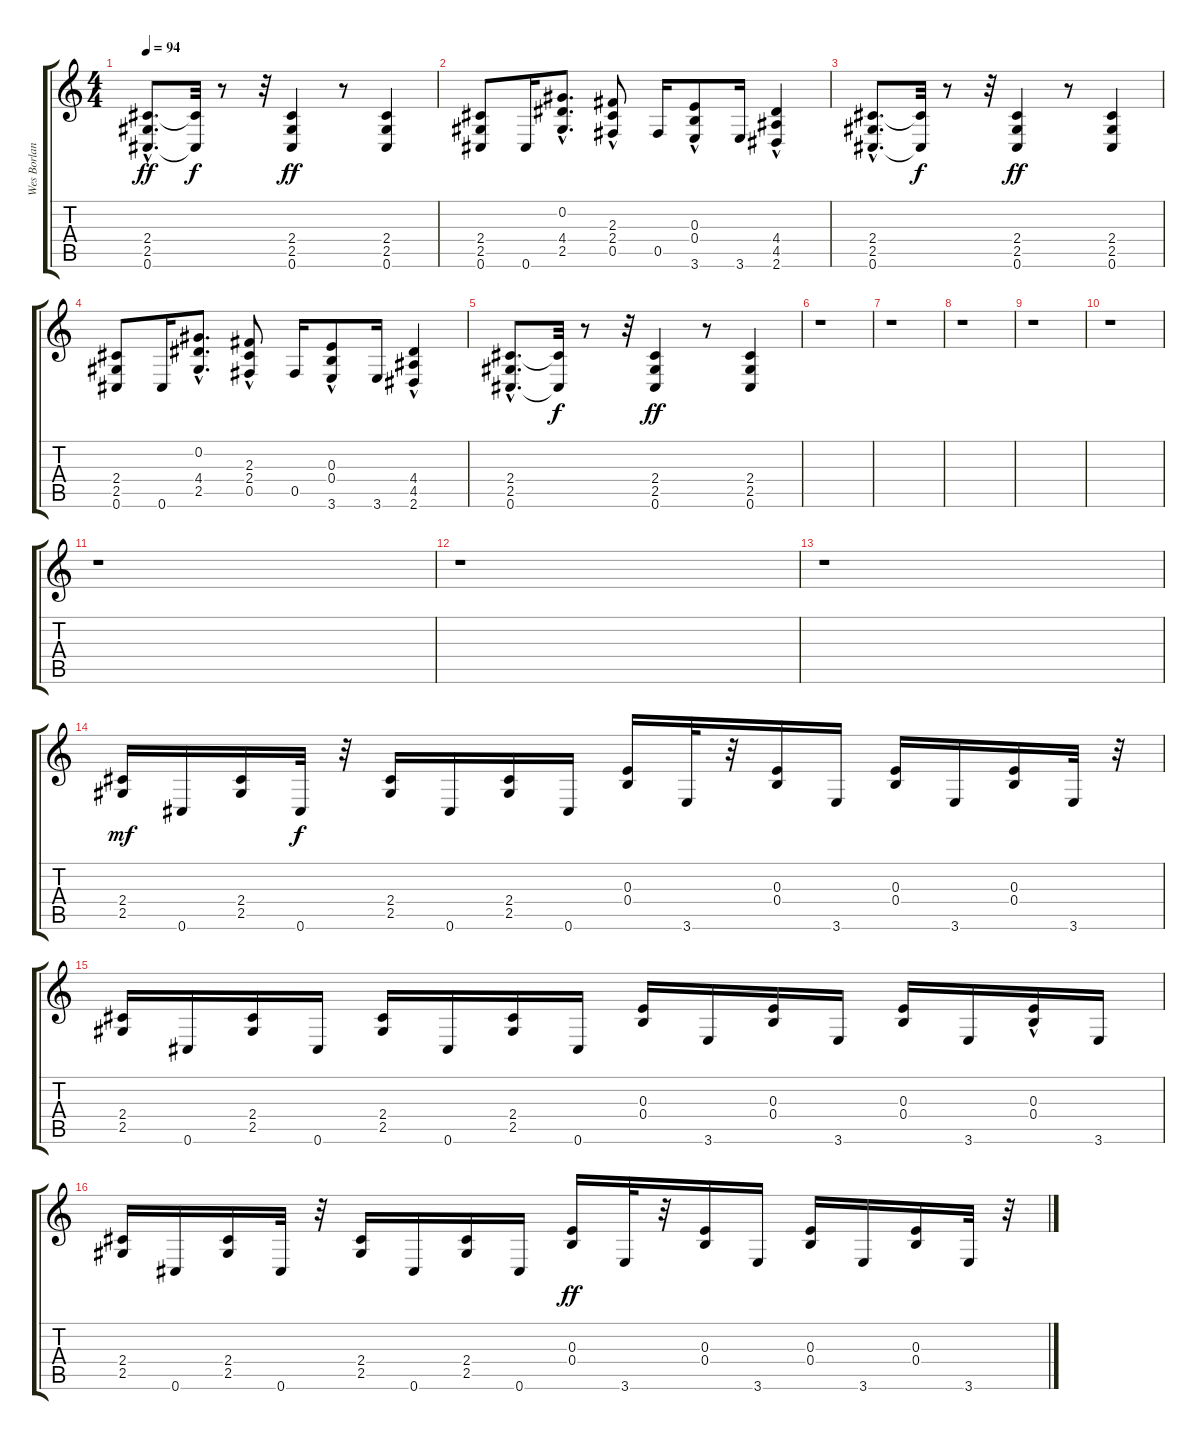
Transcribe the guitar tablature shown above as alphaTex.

\track ("Wes Borland 2" "Wes Borlan") {instrument distortionguitar}
\staff {score tabs}
\tuning (Db4 Ab3 E3 B2 Gb2 Db2) {hide}
\ts (4 4)
\tempo 94
\clef g2
\ks c
(2.4{hac} 2.5{hac} 0.6{hac}).8{d dy ff} (2.4{t} 0.6{t}).32{dy f} r.8 r.32 (2.4 2.5 0.6).4{dy ff} r.8 (2.4 2.5 0.6).4 |
(2.4 2.5 0.6).8 0.6.16 (0.2 4.4 2.5{hac}).8{d} (2.3 2.4{hac} 0.5{hac}).8 0.5.16 (0.3{hac} 0.4 3.6).8 3.6.16 (4.4 4.5 2.6{hac}).4 |
(2.4{hac} 2.5{hac} 0.6{hac}).8{d} (2.4{t} 0.6{t}).32{dy f} r.8 r.32 (2.4 2.5 0.6).4{dy ff} r.8 (2.4 2.5 0.6).4 |
(2.4 2.5 0.6).8 0.6.16 (0.2 4.4 2.5{hac}).8{d} (2.3 2.4{hac} 0.5{hac}).8 0.5.16 (0.3{hac} 0.4 3.6).8 3.6.16 (4.4 4.5 2.6{hac}).4 |
(2.4{hac} 2.5{hac} 0.6{hac}).8{d} (2.4{t} 0.6{t}).32{dy f} r.8 r.32 (2.4 2.5 0.6).4{dy ff} r.8 (2.4 2.5 0.6).4 |
r.1 |
r.1 |
r.1 |
r.1 |
r.1 |
r.1 |
r.1 |
r.1 |
(2.4 2.5).16{dy mf} 0.6.16 (2.4 2.5).16 0.6.32{dy f} r.32 (2.4 2.5).16 0.6.16 (2.4 2.5).16 0.6.16 (0.3 0.4).16 3.6.32 r.32 (0.3 0.4).16 3.6.16 (0.3 0.4).16 3.6.16 (0.3 0.4).16 3.6.32 r.32 |
(2.4 2.5).16 0.6.16 (2.4 2.5).16 0.6.16 (2.4 2.5).16 0.6.16 (2.4 2.5).16 0.6.16 (0.3 0.4).16 3.6.16 (0.3 0.4).16 3.6.16 (0.3 0.4).16 3.6.16 (0.3{hac} 0.4).16 3.6.16 |
(2.4 2.5).16 0.6.16 (2.4 2.5).16 0.6.32 r.32 (2.4 2.5).16 0.6.16 (2.4 2.5).16 0.6.16 (0.3 0.4).16{dy ff} 3.6.32 r.32 (0.3 0.4).16 3.6.16 (0.3 0.4).16 3.6.16 (0.3 0.4).16 3.6.32 r.32
